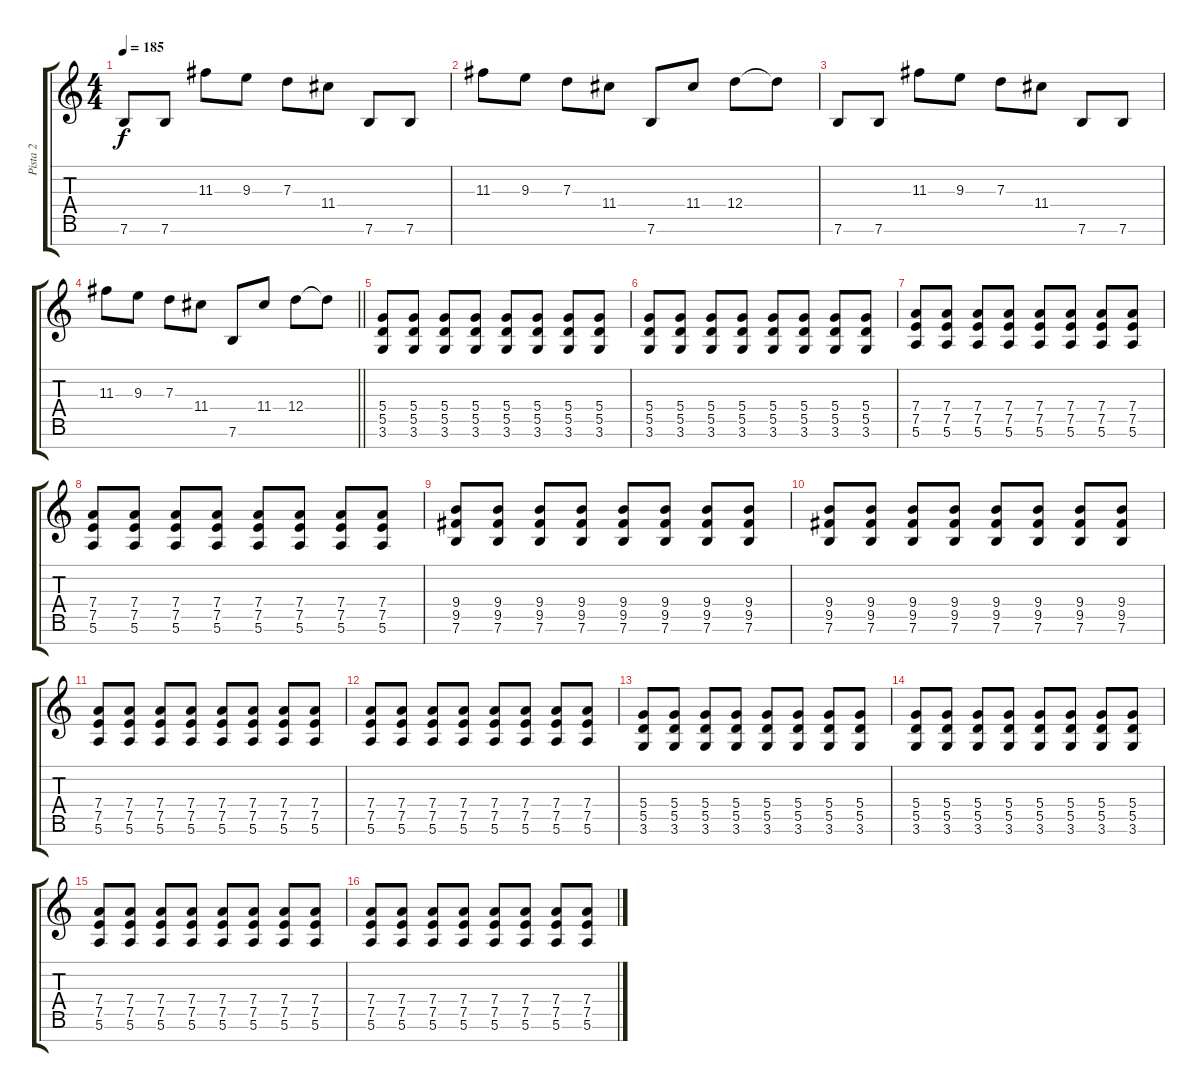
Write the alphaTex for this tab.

\track ("Pista 2" "Pista 2") {instrument distortionguitar}
\staff {score tabs}
\tuning (E4 B3 G3 D3 A2 E2 B1) {hide}
\ts (4 4)
\tempo 185
\clef g2
\ks c
7.6.8{dy f} 7.6.8 11.3.8 9.3.8 7.3.8 11.4.8 7.6.8 7.6.8 |
11.3.8 9.3.8 7.3.8 11.4.8 7.6.8 11.4.8 12.4.8 12.4{t}.8 |
7.6.8 7.6.8 11.3.8 9.3.8 7.3.8 11.4.8 7.6.8 7.6.8 |
\barLineRight lightlight
11.3.8 9.3.8 7.3.8 11.4.8 7.6.8 11.4.8 12.4.8 12.4{t}.8 |
(5.4 5.5 3.6).8 (5.4 5.5 3.6).8 (5.4 5.5 3.6).8 (5.4 5.5 3.6).8 (5.4 5.5 3.6).8 (5.4 5.5 3.6).8 (5.4 5.5 3.6).8 (5.4 5.5 3.6).8 |
(5.4 5.5 3.6).8 (5.4 5.5 3.6).8 (5.4 5.5 3.6).8 (5.4 5.5 3.6).8 (5.4 5.5 3.6).8 (5.4 5.5 3.6).8 (5.4 5.5 3.6).8 (5.4 5.5 3.6).8 |
(7.4 7.5 5.6).8 (7.4 7.5 5.6).8 (7.4 7.5 5.6).8 (7.4 7.5 5.6).8 (7.4 7.5 5.6).8 (7.4 7.5 5.6).8 (7.4 7.5 5.6).8 (7.4 7.5 5.6).8 |
(7.4 7.5 5.6).8 (7.4 7.5 5.6).8 (7.4 7.5 5.6).8 (7.4 7.5 5.6).8 (7.4 7.5 5.6).8 (7.4 7.5 5.6).8 (7.4 7.5 5.6).8 (7.4 7.5 5.6).8 |
(9.4 9.5 7.6).8 (9.4 9.5 7.6).8 (9.4 9.5 7.6).8 (9.4 9.5 7.6).8 (9.4 9.5 7.6).8 (9.4 9.5 7.6).8 (9.4 9.5 7.6).8 (9.4 9.5 7.6).8 |
(9.4 9.5 7.6).8 (9.4 9.5 7.6).8 (9.4 9.5 7.6).8 (9.4 9.5 7.6).8 (9.4 9.5 7.6).8 (9.4 9.5 7.6).8 (9.4 9.5 7.6).8 (9.4 9.5 7.6).8 |
(7.4 7.5 5.6).8 (7.4 7.5 5.6).8 (7.4 7.5 5.6).8 (7.4 7.5 5.6).8 (7.4 7.5 5.6).8 (7.4 7.5 5.6).8 (7.4 7.5 5.6).8 (7.4 7.5 5.6).8 |
(7.4 7.5 5.6).8 (7.4 7.5 5.6).8 (7.4 7.5 5.6).8 (7.4 7.5 5.6).8 (7.4 7.5 5.6).8 (7.4 7.5 5.6).8 (7.4 7.5 5.6).8 (7.4 7.5 5.6).8 |
(5.4 5.5 3.6).8 (5.4 5.5 3.6).8 (5.4 5.5 3.6).8 (5.4 5.5 3.6).8 (5.4 5.5 3.6).8 (5.4 5.5 3.6).8 (5.4 5.5 3.6).8 (5.4 5.5 3.6).8 |
(5.4 5.5 3.6).8 (5.4 5.5 3.6).8 (5.4 5.5 3.6).8 (5.4 5.5 3.6).8 (5.4 5.5 3.6).8 (5.4 5.5 3.6).8 (5.4 5.5 3.6).8 (5.4 5.5 3.6).8 |
(7.4 7.5 5.6).8 (7.4 7.5 5.6).8 (7.4 7.5 5.6).8 (7.4 7.5 5.6).8 (7.4 7.5 5.6).8 (7.4 7.5 5.6).8 (7.4 7.5 5.6).8 (7.4 7.5 5.6).8 |
(7.4 7.5 5.6).8 (7.4 7.5 5.6).8 (7.4 7.5 5.6).8 (7.4 7.5 5.6).8 (7.4 7.5 5.6).8 (7.4 7.5 5.6).8 (7.4 7.5 5.6).8 (7.4 7.5 5.6).8
